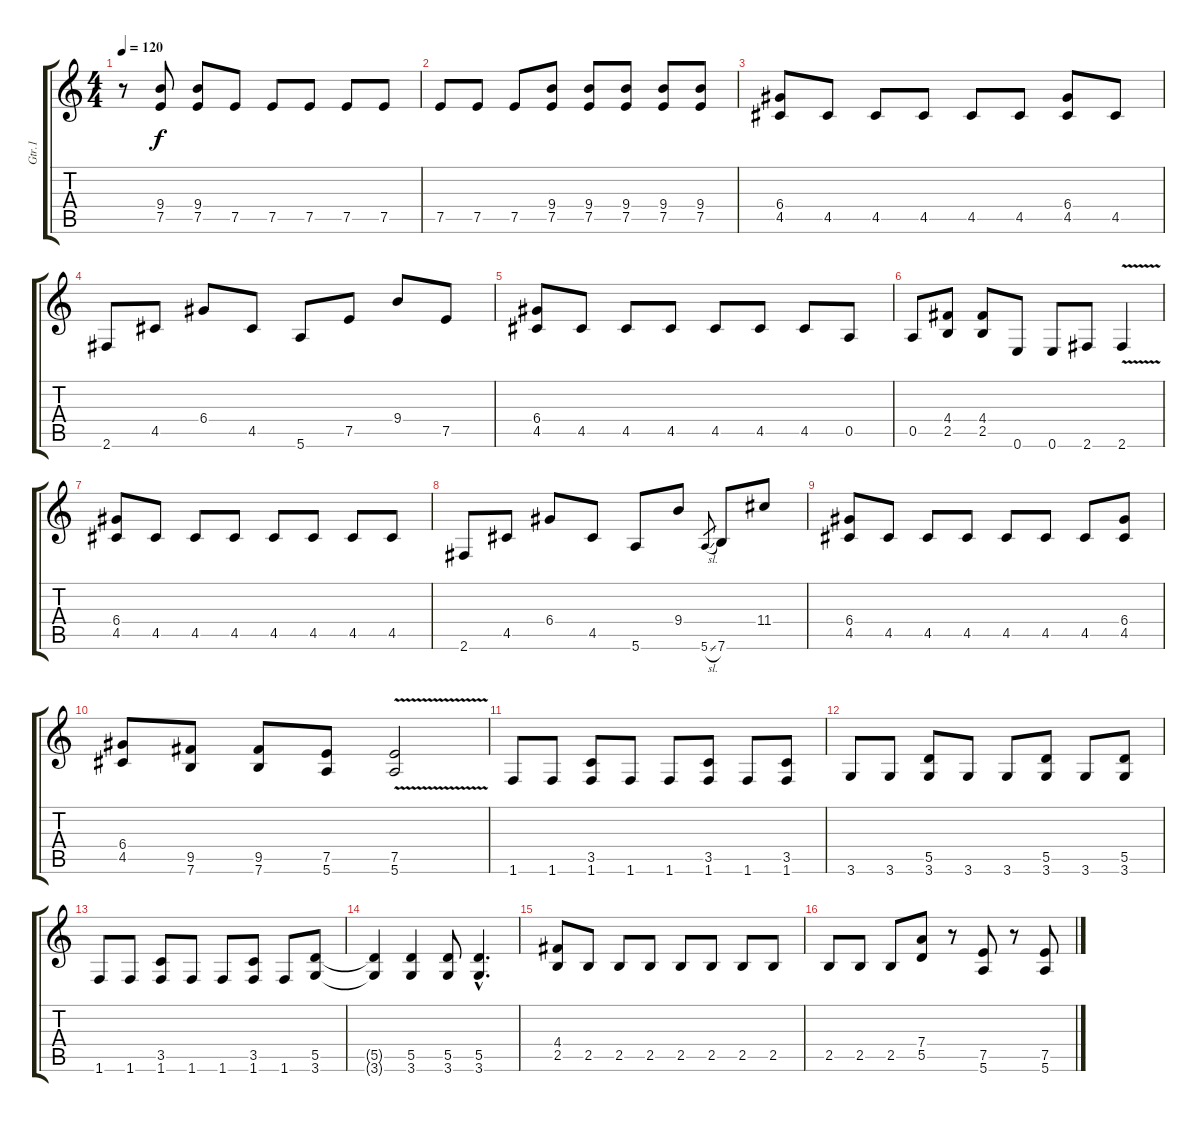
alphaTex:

\track ("Gtr.1" "Gtr.1") {instrument distortionguitar}
\staff {score tabs}
\tuning (E4 B3 G3 D3 A2 E2) {hide}
\ts (4 4)
\tempo 120
\clef g2
\ks c
r.8{dy f} (9.4 7.5).8 (9.4 7.5).8 7.5.8 7.5.8 7.5.8 7.5.8 7.5.8 |
7.5.8 7.5.8 7.5.8 (9.4 7.5).8 (9.4 7.5).8 (9.4 7.5).8 (9.4 7.5).8 (9.4 7.5).8 |
(6.4 4.5).8 4.5.8 4.5.8 4.5.8 4.5.8 4.5.8 (6.4 4.5).8 4.5.8 |
2.6.8 4.5.8 6.4.8 4.5.8 5.6.8 7.5.8 9.4.8 7.5.8 |
(6.4 4.5).8 4.5.8 4.5.8 4.5.8 4.5.8 4.5.8 4.5.8 0.5.8 |
0.5.8 (4.4 2.5).8 (4.4 2.5).8 0.6.8 0.6.8 2.6.8 2.6{v}.4 |
(6.4 4.5).8 4.5.8 4.5.8 4.5.8 4.5.8 4.5.8 4.5.8 4.5.8 |
2.6.8 4.5.8 6.4.8 4.5.8 5.6.8 9.4.8 5.6{sl}.8{gr} 7.6.8 11.4.8 |
(6.4 4.5).8 4.5.8 4.5.8 4.5.8 4.5.8 4.5.8 4.5.8 (6.4 4.5).8 |
(6.4 4.5).8 (9.5 7.6).8 (9.5 7.6).8 (7.5 5.6).8 (7.5{v} 5.6{v}).2 |
1.6.8 1.6.8 (3.5 1.6).8 1.6.8 1.6.8 (3.5 1.6).8 1.6.8 (3.5 1.6).8 |
3.6.8 3.6.8 (5.5 3.6).8 3.6.8 3.6.8 (5.5 3.6).8 3.6.8 (5.5 3.6).8 |
1.6.8 1.6.8 (3.5 1.6).8 1.6.8 1.6.8 (3.5 1.6).8 1.6.8 (5.5 3.6).8 |
(5.5{t} 3.6{t}).4 (5.5 3.6).4 (5.5 3.6).8 (5.5{hac} 3.6{hac}).4{d} |
(4.4 2.5).8 2.5.8 2.5.8 2.5.8 2.5.8 2.5.8 2.5.8 2.5.8 |
2.5.8 2.5.8 2.5.8 (7.4 5.5).8 r.8 (7.5 5.6).8 r.8 (7.5 5.6).8
